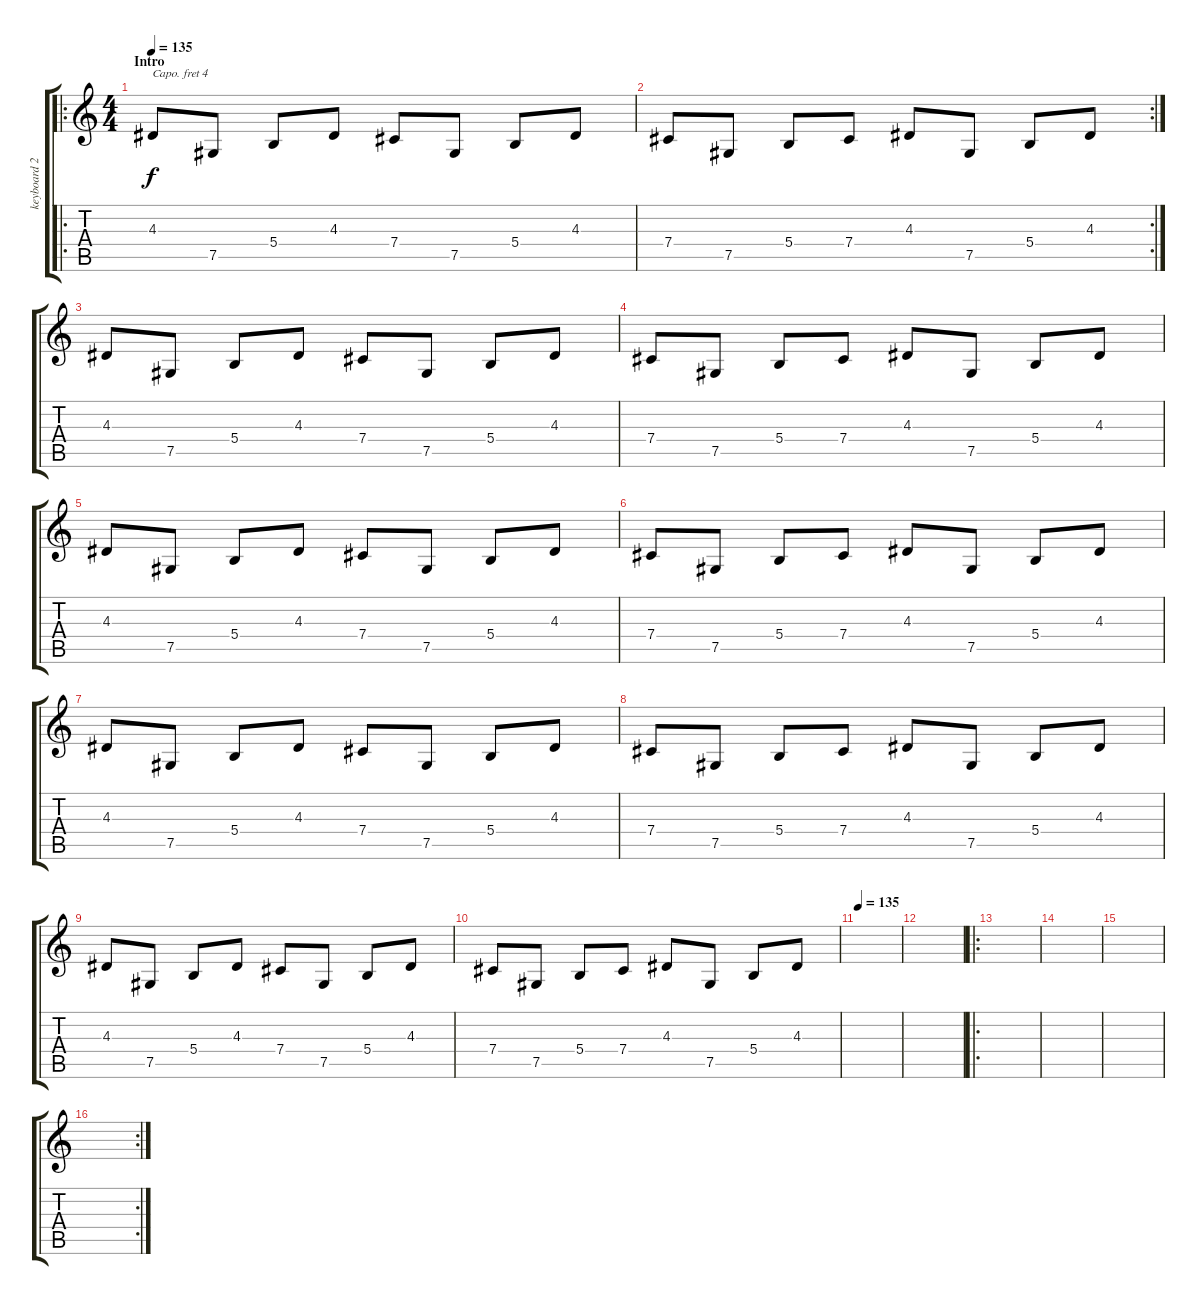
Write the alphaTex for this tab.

\track ("keyboard 2" "keyboard 2") {instrument electricpiano2}
\staff {score tabs}
\capo 4
\tuning (E4 B3 G3 D3 A2 E2) {hide}
\ro
\ts (4 4)
\section ("" "Intro")
\tempo 135
\tempo 120
\tempo 135
\clef g2
\ks c
4.3.8{dy f instrument electricpiano2} 7.5.8 5.4.8 4.3.8 7.4.8 7.5.8 5.4.8 4.3.8 |
\rc 2
7.4.8 7.5.8 5.4.8 7.4.8 4.3.8 7.5.8 5.4.8 4.3.8 |
4.3.8 7.5.8 5.4.8 4.3.8 7.4.8 7.5.8 5.4.8 4.3.8 |
7.4.8 7.5.8 5.4.8 7.4.8 4.3.8 7.5.8 5.4.8 4.3.8 |
4.3.8 7.5.8 5.4.8 4.3.8 7.4.8 7.5.8 5.4.8 4.3.8 |
7.4.8 7.5.8 5.4.8 7.4.8 4.3.8 7.5.8 5.4.8 4.3.8 |
4.3.8 7.5.8 5.4.8 4.3.8 7.4.8 7.5.8 5.4.8 4.3.8 |
7.4.8 7.5.8 5.4.8 7.4.8 4.3.8 7.5.8 5.4.8 4.3.8 |
4.3.8 7.5.8 5.4.8 4.3.8 7.4.8 7.5.8 5.4.8 4.3.8 |
7.4.8 7.5.8 5.4.8 7.4.8 4.3.8 7.5.8 5.4.8 4.3.8 |
\tempo 135
|
|
\ro
|
|
|
\rc 2
